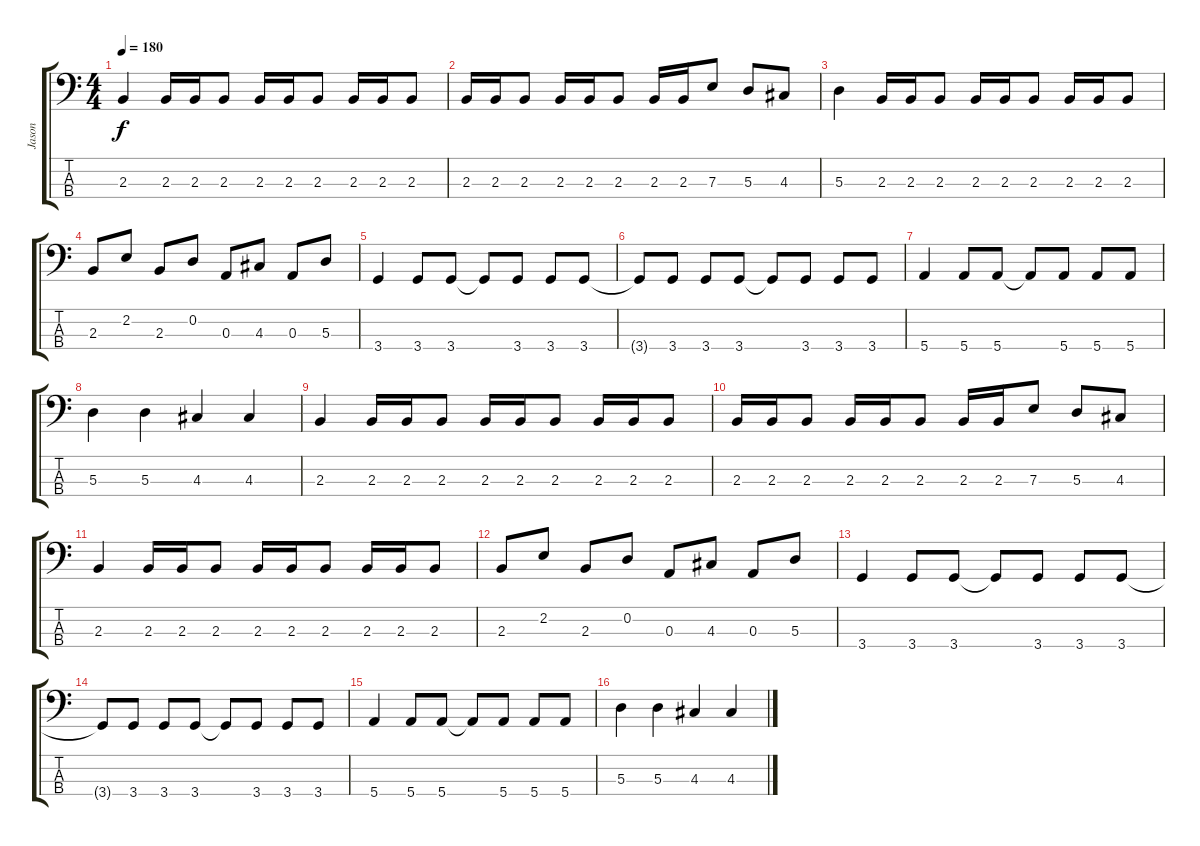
\track ("Jason" "Jason") {instrument electricbassfinger}
\staff {score tabs}
\tuning (G2 D2 A1 E1) {hide}
\ts (4 4)
\tempo 180
\clef f4
\ks c
2.3.4{dy f} 2.3.16 2.3.16 2.3.8 2.3.16 2.3.16 2.3.8 2.3.16 2.3.16 2.3.8 |
2.3.16 2.3.16 2.3.8 2.3.16 2.3.16 2.3.8 2.3.16 2.3.16 7.3.8 5.3.8 4.3.8 |
5.3.4 2.3.16 2.3.16 2.3.8 2.3.16 2.3.16 2.3.8 2.3.16 2.3.16 2.3.8 |
2.3.8 2.2.8 2.3.8 0.2.8 0.3.8 4.3.8 0.3.8 5.3.8 |
3.4.4 3.4.8 3.4.8 3.4{t}.8 3.4.8 3.4.8 3.4.8 |
3.4{t}.8 3.4.8 3.4.8 3.4.8 3.4{t}.8 3.4.8 3.4.8 3.4.8 |
5.4.4 5.4.8 5.4.8 5.4{t}.8 5.4.8 5.4.8 5.4.8 |
5.3.4 5.3.4 4.3.4 4.3.4 |
2.3.4 2.3.16 2.3.16 2.3.8 2.3.16 2.3.16 2.3.8 2.3.16 2.3.16 2.3.8 |
2.3.16 2.3.16 2.3.8 2.3.16 2.3.16 2.3.8 2.3.16 2.3.16 7.3.8 5.3.8 4.3.8 |
2.3.4 2.3.16 2.3.16 2.3.8 2.3.16 2.3.16 2.3.8 2.3.16 2.3.16 2.3.8 |
2.3.8 2.2.8 2.3.8 0.2.8 0.3.8 4.3.8 0.3.8 5.3.8 |
3.4.4 3.4.8 3.4.8 3.4{t}.8 3.4.8 3.4.8 3.4.8 |
3.4{t}.8 3.4.8 3.4.8 3.4.8 3.4{t}.8 3.4.8 3.4.8 3.4.8 |
5.4.4 5.4.8 5.4.8 5.4{t}.8 5.4.8 5.4.8 5.4.8 |
5.3.4 5.3.4 4.3.4 4.3.4
